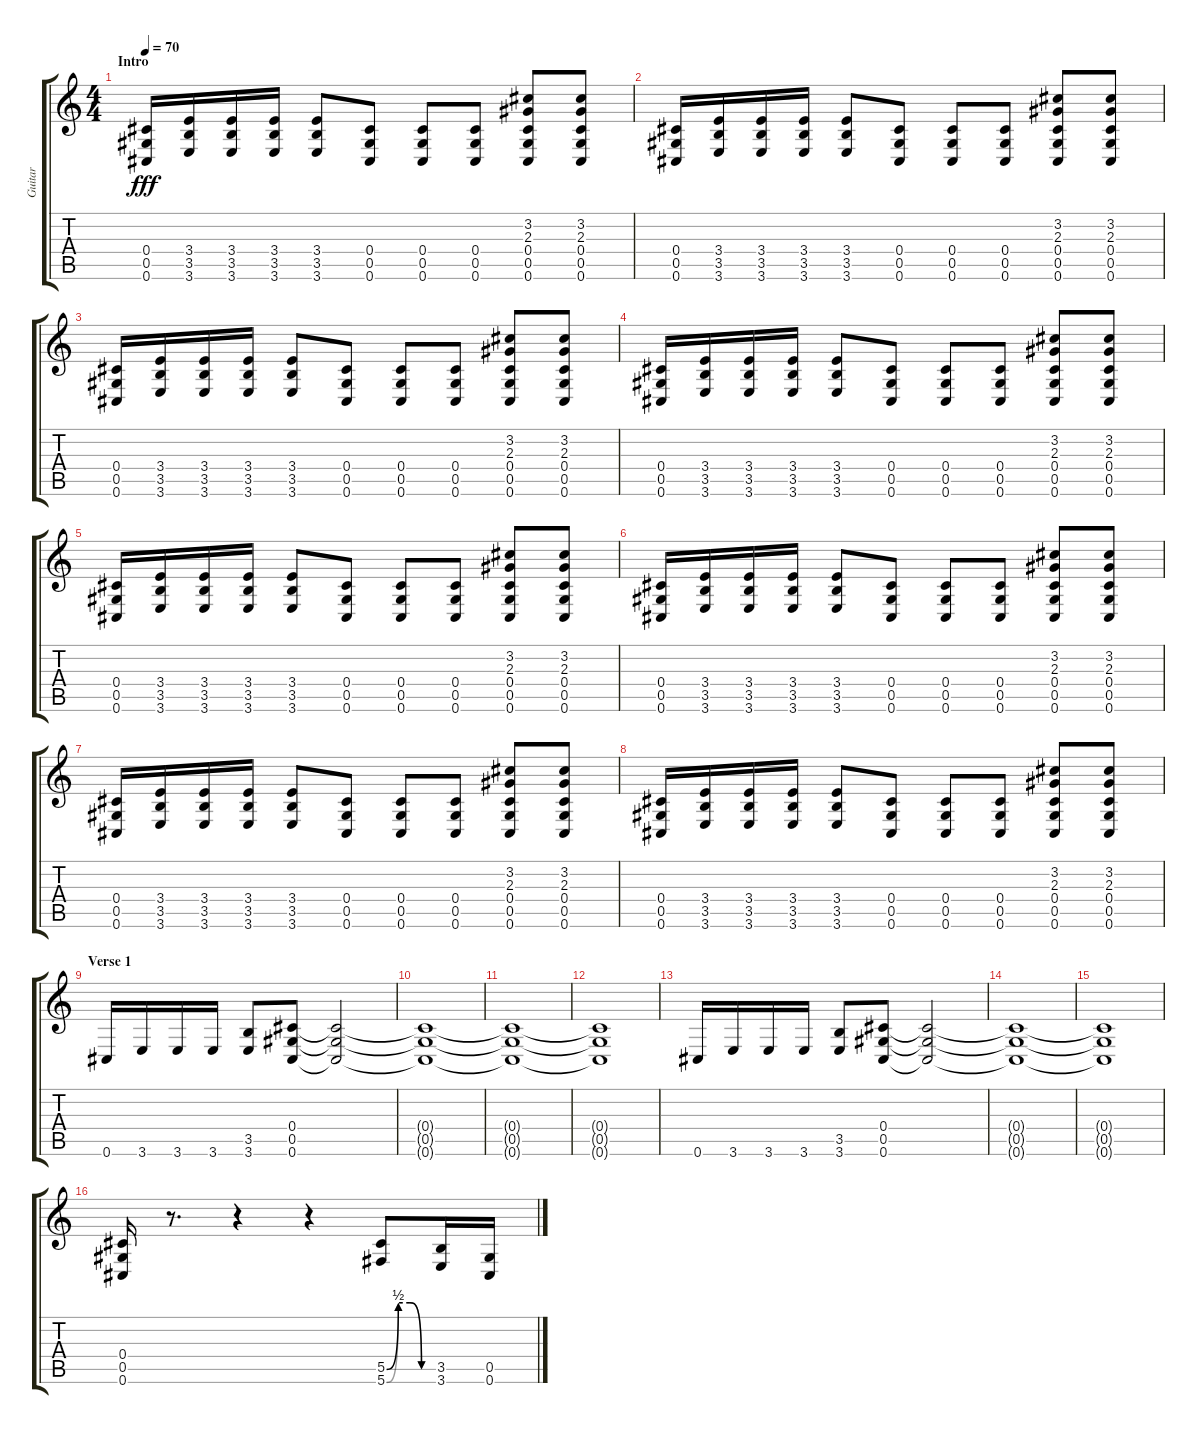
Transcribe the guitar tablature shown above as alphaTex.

\track ("Guitar" "Guitar") {instrument distortionguitar}
\staff {score tabs}
\tuning (Eb4 Bb3 Gb3 Db3 Ab2 Db2) {hide}
\ts (4 4)
\section ("" "Intro")
\tempo 70
\clef g2
\ks c
(0.4 0.5 0.6).16{dy fff instrument distortionguitar} (3.4 3.5 3.6).16 (3.4 3.5 3.6).16 (3.4 3.5 3.6).16 (3.4 3.5 3.6).8 (0.4 0.5 0.6).8 (0.4 0.5 0.6).8 (0.4 0.5 0.6).8 (3.2 2.3 0.4 0.5 0.6).8 (3.2 2.3 0.4 0.5 0.6).8 |
(0.4 0.5 0.6).16 (3.4 3.5 3.6).16 (3.4 3.5 3.6).16 (3.4 3.5 3.6).16 (3.4 3.5 3.6).8 (0.4 0.5 0.6).8 (0.4 0.5 0.6).8 (0.4 0.5 0.6).8 (3.2 2.3 0.4 0.5 0.6).8 (3.2 2.3 0.4 0.5 0.6).8 |
(0.4 0.5 0.6).16 (3.4 3.5 3.6).16 (3.4 3.5 3.6).16 (3.4 3.5 3.6).16 (3.4 3.5 3.6).8 (0.4 0.5 0.6).8 (0.4 0.5 0.6).8 (0.4 0.5 0.6).8 (3.2 2.3 0.4 0.5 0.6).8 (3.2 2.3 0.4 0.5 0.6).8 |
(0.4 0.5 0.6).16 (3.4 3.5 3.6).16 (3.4 3.5 3.6).16 (3.4 3.5 3.6).16 (3.4 3.5 3.6).8 (0.4 0.5 0.6).8 (0.4 0.5 0.6).8 (0.4 0.5 0.6).8 (3.2 2.3 0.4 0.5 0.6).8 (3.2 2.3 0.4 0.5 0.6).8 |
(0.4 0.5 0.6).16 (3.4 3.5 3.6).16 (3.4 3.5 3.6).16 (3.4 3.5 3.6).16 (3.4 3.5 3.6).8 (0.4 0.5 0.6).8 (0.4 0.5 0.6).8 (0.4 0.5 0.6).8 (3.2 2.3 0.4 0.5 0.6).8 (3.2 2.3 0.4 0.5 0.6).8 |
(0.4 0.5 0.6).16 (3.4 3.5 3.6).16 (3.4 3.5 3.6).16 (3.4 3.5 3.6).16 (3.4 3.5 3.6).8 (0.4 0.5 0.6).8 (0.4 0.5 0.6).8 (0.4 0.5 0.6).8 (3.2 2.3 0.4 0.5 0.6).8 (3.2 2.3 0.4 0.5 0.6).8 |
(0.4 0.5 0.6).16 (3.4 3.5 3.6).16 (3.4 3.5 3.6).16 (3.4 3.5 3.6).16 (3.4 3.5 3.6).8 (0.4 0.5 0.6).8 (0.4 0.5 0.6).8 (0.4 0.5 0.6).8 (3.2 2.3 0.4 0.5 0.6).8 (3.2 2.3 0.4 0.5 0.6).8 |
(0.4 0.5 0.6).16 (3.4 3.5 3.6).16 (3.4 3.5 3.6).16 (3.4 3.5 3.6).16 (3.4 3.5 3.6).8 (0.4 0.5 0.6).8 (0.4 0.5 0.6).8 (0.4 0.5 0.6).8 (3.2 2.3 0.4 0.5 0.6).8 (3.2 2.3 0.4 0.5 0.6).8 |
\section ("" "Verse 1")
0.6.16 3.6.16 3.6.16 3.6.16 (3.5 3.6).8 (0.4 0.5 0.6).8 (0.4{t} 0.5{t} 0.6{t}).2 |
(0.4{t} 0.5{t} 0.6{t}).1 |
(0.4{t} 0.5{t} 0.6{t}).1 |
(0.4{t} 0.5{t} 0.6{t}).1 |
0.6.16 3.6.16 3.6.16 3.6.16 (3.5 3.6).8 (0.4 0.5 0.6).8 (0.4{t} 0.5{t} 0.6{t}).2 |
(0.4{t} 0.5{t} 0.6{t}).1 |
(0.4{t} 0.5{t} 0.6{t}).1 |
(0.4 0.5 0.6).16 r.8{d} r.4 r.4 (5.5{be (custom 0 0 15 2 30 2 45 0 60 0)} 5.6{be (custom 0 0 15 2 30 2 45 0 60 0)}).8 (3.5 3.6).16 (0.5 0.6).16
